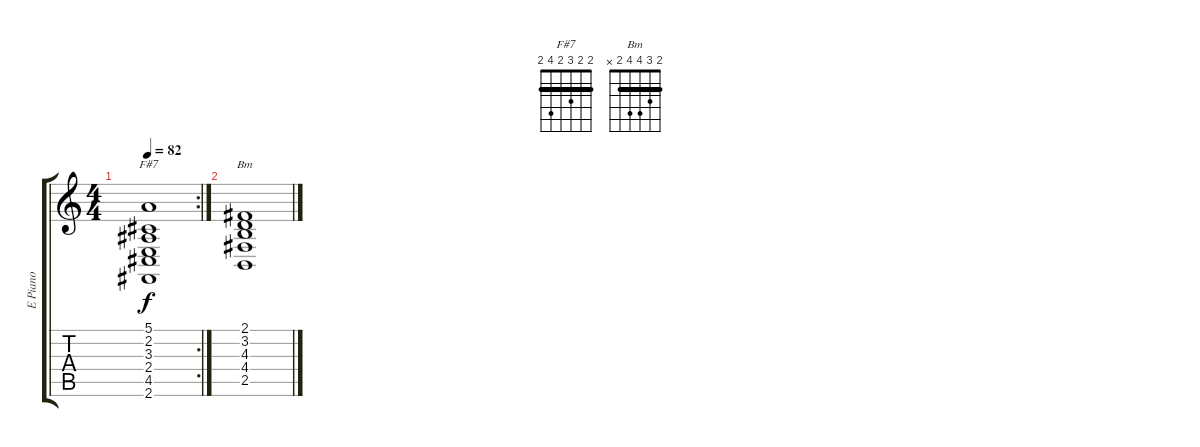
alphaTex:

\track ("E Piano" "E Piano") {instrument brightacousticpiano}
\staff {score tabs}
\tuning (E4 B3 G3 D3 A2 E2) {hide}
\chord ("F#7" 2 2 3 2 4 2) {barre 2}
\chord ("Bm" 2 3 4 4 2 x) {barre 2}
\rc 2
\ts (4 4)
\tempo 82
\clef g2
\ks c
(5.1 2.2 3.3 2.4 4.5 2.6).1{ch "F#7" dy f} |
(2.1 3.2 4.3 4.4 2.5).1{ch "Bm"}
